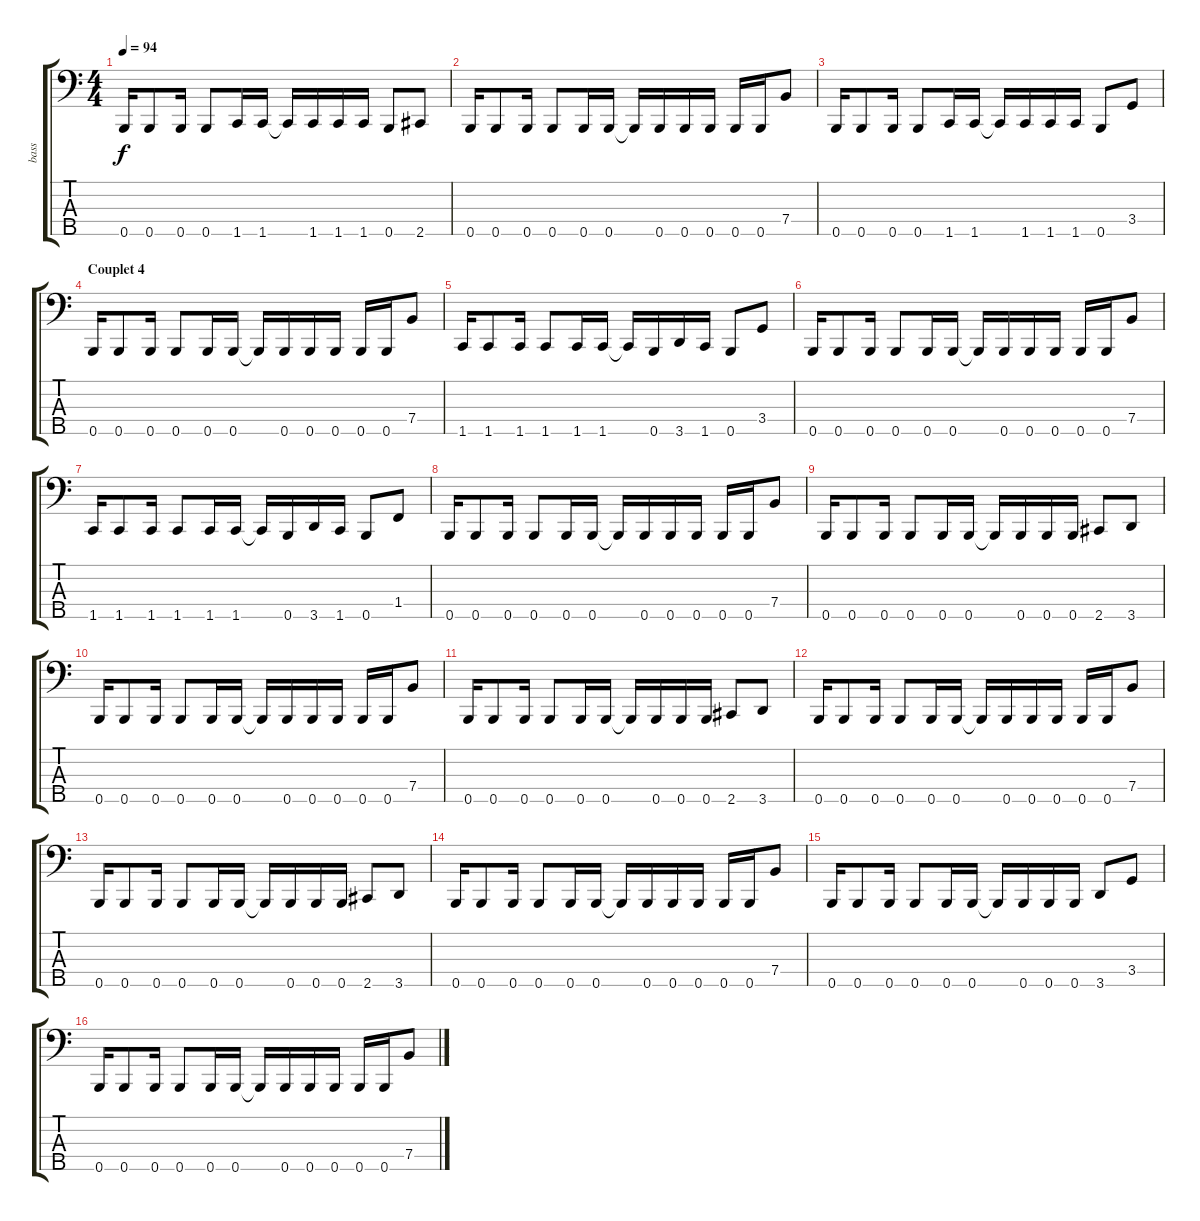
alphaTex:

\track ("bass" "bass") {instrument electricbassfinger}
\staff {score tabs}
\tuning (G2 D2 A1 E1 B0) {hide}
\ts (4 4)
\tempo 94
\clef f4
\ks c
0.5.16{dy f} 0.5.8 0.5.16 0.5.8 1.5.16 1.5.16 1.5{t}.16 1.5.16 1.5.16 1.5.16 0.5.8 2.5.8 |
0.5.16 0.5.8 0.5.16 0.5.8 0.5.16 0.5.16 0.5{t}.16 0.5.16 0.5.16 0.5.16 0.5.16 0.5.16 7.4.8 |
0.5.16 0.5.8 0.5.16 0.5.8 1.5.16 1.5.16 1.5{t}.16 1.5.16 1.5.16 1.5.16 0.5.8 3.4.8 |
\section ("" "Couplet 4")
0.5.16 0.5.8 0.5.16 0.5.8 0.5.16 0.5.16 0.5{t}.16 0.5.16 0.5.16 0.5.16 0.5.16 0.5.16 7.4.8 |
1.5.16 1.5.8 1.5.16 1.5.8 1.5.16 1.5.16 1.5{t}.16 0.5.16 3.5.16 1.5.16 0.5.8 3.4.8 |
0.5.16 0.5.8 0.5.16 0.5.8 0.5.16 0.5.16 0.5{t}.16 0.5.16 0.5.16 0.5.16 0.5.16 0.5.16 7.4.8 |
1.5.16 1.5.8 1.5.16 1.5.8 1.5.16 1.5.16 1.5{t}.16 0.5.16 3.5.16 1.5.16 0.5.8 1.4.8 |
0.5.16 0.5.8 0.5.16 0.5.8 0.5.16 0.5.16 0.5{t}.16 0.5.16 0.5.16 0.5.16 0.5.16 0.5.16 7.4.8 |
0.5.16 0.5.8 0.5.16 0.5.8 0.5.16 0.5.16 0.5{t}.16 0.5.16 0.5.16 0.5.16 2.5.8 3.5.8 |
0.5.16 0.5.8 0.5.16 0.5.8 0.5.16 0.5.16 0.5{t}.16 0.5.16 0.5.16 0.5.16 0.5.16 0.5.16 7.4.8 |
0.5.16 0.5.8 0.5.16 0.5.8 0.5.16 0.5.16 0.5{t}.16 0.5.16 0.5.16 0.5.16 2.5.8 3.5.8 |
0.5.16 0.5.8 0.5.16 0.5.8 0.5.16 0.5.16 0.5{t}.16 0.5.16 0.5.16 0.5.16 0.5.16 0.5.16 7.4.8 |
0.5.16 0.5.8 0.5.16 0.5.8 0.5.16 0.5.16 0.5{t}.16 0.5.16 0.5.16 0.5.16 2.5.8 3.5.8 |
0.5.16 0.5.8 0.5.16 0.5.8 0.5.16 0.5.16 0.5{t}.16 0.5.16 0.5.16 0.5.16 0.5.16 0.5.16 7.4.8 |
0.5.16 0.5.8 0.5.16 0.5.8 0.5.16 0.5.16 0.5{t}.16 0.5.16 0.5.16 0.5.16 3.5.8 3.4.8 |
0.5.16 0.5.8 0.5.16 0.5.8 0.5.16 0.5.16 0.5{t}.16 0.5.16 0.5.16 0.5.16 0.5.16 0.5.16 7.4.8
